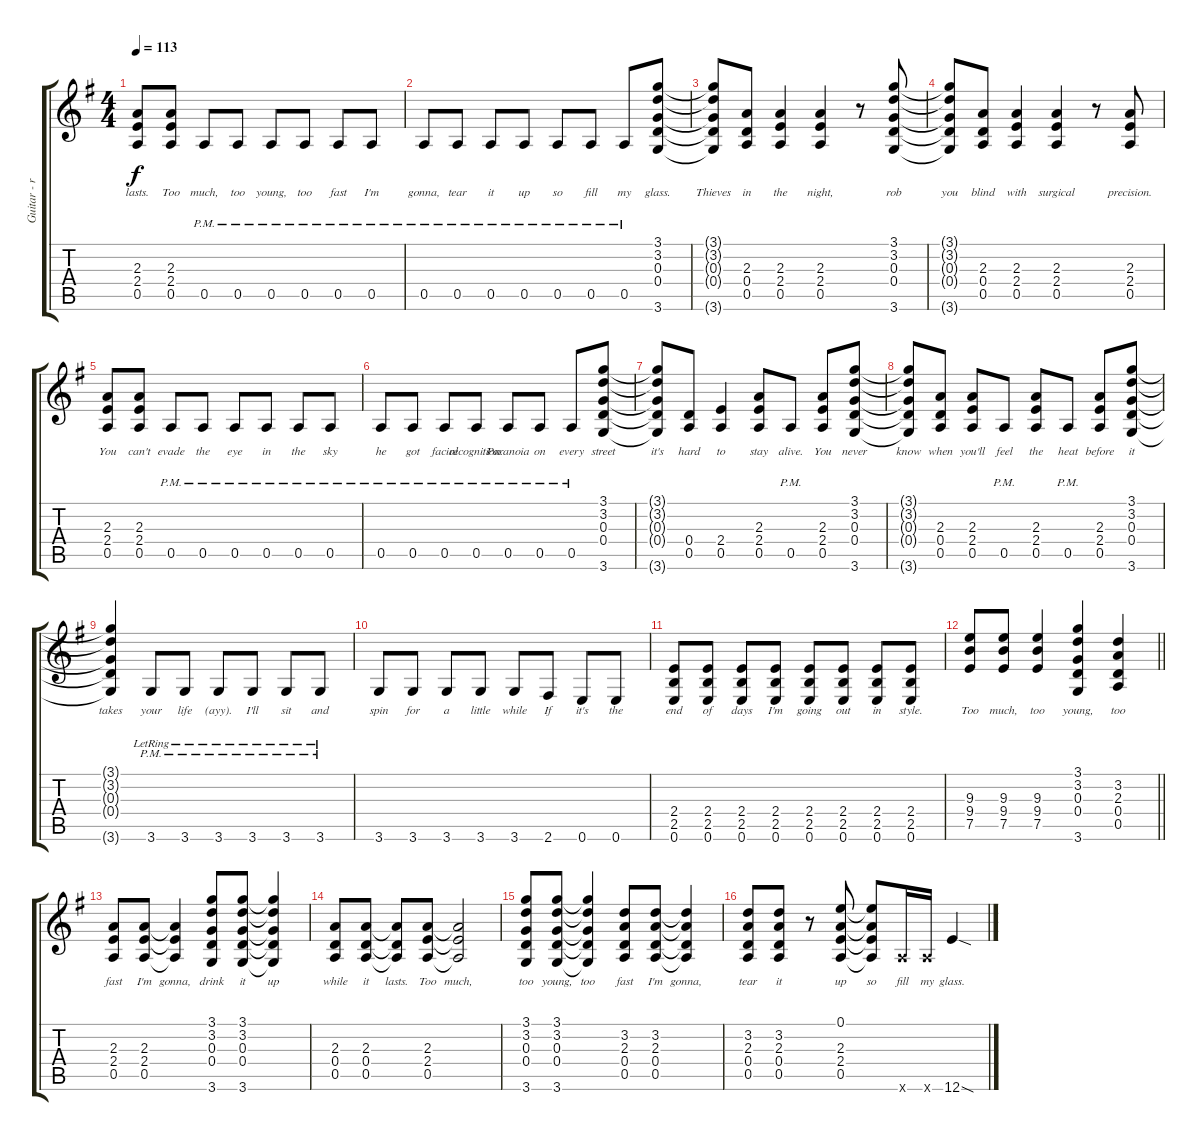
\track ("Guitar - rhythm - right" "Guitar - r") {instrument overdrivenguitar}
\staff {score tabs}
\tuning (E4 B3 G3 D3 A2 E2) {hide}
\ts (4 4)
\tempo 113
\clef g2
\ks g
(2.3{t} 2.4{t} 0.5{t}).8{lyrics (0 "lasts.") lyrics (1 "") lyrics (2 "") lyrics (3 "") lyrics (4 "") dy f} (2.3 2.4 0.5).8{lyrics (0 "Too") lyrics (1 "") lyrics (2 "") lyrics (3 "") lyrics (4 "")} 0.5{pm}.8{lyrics (0 "much,") lyrics (1 "") lyrics (2 "") lyrics (3 "") lyrics (4 "")} 0.5{pm}.8{lyrics (0 "too") lyrics (1 "") lyrics (2 "") lyrics (3 "") lyrics (4 "")} 0.5{pm}.8{lyrics (0 "young,") lyrics (1 "") lyrics (2 "") lyrics (3 "") lyrics (4 "")} 0.5{pm}.8{lyrics (0 "too") lyrics (1 "") lyrics (2 "") lyrics (3 "") lyrics (4 "")} 0.5{pm}.8{lyrics (0 "fast") lyrics (1 "") lyrics (2 "") lyrics (3 "") lyrics (4 "")} 0.5{pm}.8{lyrics (0 "I'm") lyrics (1 "") lyrics (2 "") lyrics (3 "") lyrics (4 "")} |
0.5{pm}.8{lyrics (0 "gonna,") lyrics (1 "") lyrics (2 "") lyrics (3 "") lyrics (4 "")} 0.5{pm}.8{lyrics (0 "tear") lyrics (1 "") lyrics (2 "") lyrics (3 "") lyrics (4 "")} 0.5{pm}.8{lyrics (0 "it") lyrics (1 "") lyrics (2 "") lyrics (3 "") lyrics (4 "")} 0.5{pm}.8{lyrics (0 "up") lyrics (1 "") lyrics (2 "") lyrics (3 "") lyrics (4 "")} 0.5{pm}.8{lyrics (0 "so") lyrics (1 "") lyrics (2 "") lyrics (3 "") lyrics (4 "")} 0.5{pm}.8{lyrics (0 "fill") lyrics (1 "") lyrics (2 "") lyrics (3 "") lyrics (4 "")} 0.5{pm}.8{lyrics (0 "my") lyrics (1 "") lyrics (2 "") lyrics (3 "") lyrics (4 "")} (3.1 3.2 0.3 0.4 3.6).8{lyrics (0 "glass.") lyrics (1 "") lyrics (2 "") lyrics (3 "") lyrics (4 "")} |
(3.1{t} 3.2{t} 0.3{t} 0.4{t} 3.6{t}).8{lyrics (0 "Thieves") lyrics (1 "") lyrics (2 "") lyrics (3 "") lyrics (4 "")} (2.3 0.4 0.5).8{lyrics (0 "in") lyrics (1 "") lyrics (2 "") lyrics (3 "") lyrics (4 "")} (2.3 2.4 0.5).4{lyrics (0 "the") lyrics (1 "") lyrics (2 "") lyrics (3 "") lyrics (4 "")} (2.3 2.4 0.5).4{lyrics (0 "night,") lyrics (1 "") lyrics (2 "") lyrics (3 "") lyrics (4 "")} r.8 (3.1 3.2 0.3 0.4 3.6).8{lyrics (0 "rob") lyrics (1 "") lyrics (2 "") lyrics (3 "") lyrics (4 "")} |
(3.1{t} 3.2{t} 0.3{t} 0.4{t} 3.6{t}).8{lyrics (0 "you") lyrics (1 "") lyrics (2 "") lyrics (3 "") lyrics (4 "")} (2.3 0.4 0.5).8{lyrics (0 "blind") lyrics (1 "") lyrics (2 "") lyrics (3 "") lyrics (4 "")} (2.3 2.4 0.5).4{lyrics (0 "with") lyrics (1 "") lyrics (2 "") lyrics (3 "") lyrics (4 "")} (2.3 2.4 0.5).4{lyrics (0 "surgical") lyrics (1 "") lyrics (2 "") lyrics (3 "") lyrics (4 "")} r.8 (2.3 2.4 0.5).8{lyrics (0 "precision.") lyrics (1 "") lyrics (2 "") lyrics (3 "") lyrics (4 "")} |
(2.3 2.4 0.5).8{lyrics (0 "You") lyrics (1 "") lyrics (2 "") lyrics (3 "") lyrics (4 "")} (2.3 2.4 0.5).8{lyrics (0 "can't") lyrics (1 "") lyrics (2 "") lyrics (3 "") lyrics (4 "")} 0.5{pm}.8{lyrics (0 "evade") lyrics (1 "") lyrics (2 "") lyrics (3 "") lyrics (4 "")} 0.5{pm}.8{lyrics (0 "the") lyrics (1 "") lyrics (2 "") lyrics (3 "") lyrics (4 "")} 0.5{pm}.8{lyrics (0 "eye") lyrics (1 "") lyrics (2 "") lyrics (3 "") lyrics (4 "")} 0.5{pm}.8{lyrics (0 "in") lyrics (1 "") lyrics (2 "") lyrics (3 "") lyrics (4 "")} 0.5{pm}.8{lyrics (0 "the") lyrics (1 "") lyrics (2 "") lyrics (3 "") lyrics (4 "")} 0.5{pm}.8{lyrics (0 "sky") lyrics (1 "") lyrics (2 "") lyrics (3 "") lyrics (4 "")} |
0.5{pm}.8{lyrics (0 "he") lyrics (1 "") lyrics (2 "") lyrics (3 "") lyrics (4 "")} 0.5{pm}.8{lyrics (0 "got") lyrics (1 "") lyrics (2 "") lyrics (3 "") lyrics (4 "")} 0.5{pm}.8{lyrics (0 "facial") lyrics (1 "") lyrics (2 "") lyrics (3 "") lyrics (4 "")} 0.5{pm}.8{lyrics (0 "recognition.") lyrics (1 "") lyrics (2 "") lyrics (3 "") lyrics (4 "")} 0.5{pm}.8{lyrics (0 "Paranoia") lyrics (1 "") lyrics (2 "") lyrics (3 "") lyrics (4 "")} 0.5{pm}.8{lyrics (0 "on") lyrics (1 "") lyrics (2 "") lyrics (3 "") lyrics (4 "")} 0.5{pm}.8{lyrics (0 "every") lyrics (1 "") lyrics (2 "") lyrics (3 "") lyrics (4 "")} (3.1 3.2 0.3 0.4 3.6).8{lyrics (0 "street") lyrics (1 "") lyrics (2 "") lyrics (3 "") lyrics (4 "")} |
(3.1{t} 3.2{t} 0.3{t} 0.4{t} 3.6{t}).8{lyrics (0 "it's") lyrics (1 "") lyrics (2 "") lyrics (3 "") lyrics (4 "")} (0.4 0.5).8{lyrics (0 "hard") lyrics (1 "") lyrics (2 "") lyrics (3 "") lyrics (4 "")} (2.4 0.5).4{lyrics (0 "to") lyrics (1 "") lyrics (2 "") lyrics (3 "") lyrics (4 "")} (2.3 2.4 0.5).8{lyrics (0 "stay") lyrics (1 "") lyrics (2 "") lyrics (3 "") lyrics (4 "")} 0.5{pm}.8{lyrics (0 "alive.") lyrics (1 "") lyrics (2 "") lyrics (3 "") lyrics (4 "")} (2.3 2.4 0.5).8{lyrics (0 "You") lyrics (1 "") lyrics (2 "") lyrics (3 "") lyrics (4 "")} (3.1 3.2 0.3 0.4 3.6).8{lyrics (0 "never") lyrics (1 "") lyrics (2 "") lyrics (3 "") lyrics (4 "")} |
(3.1{t} 3.2{t} 0.3{t} 0.4{t} 3.6{t}).8{lyrics (0 "know") lyrics (1 "") lyrics (2 "") lyrics (3 "") lyrics (4 "")} (2.3 0.4 0.5).8{lyrics (0 "when") lyrics (1 "") lyrics (2 "") lyrics (3 "") lyrics (4 "")} (2.3 2.4 0.5).8{lyrics (0 "you'll") lyrics (1 "") lyrics (2 "") lyrics (3 "") lyrics (4 "")} 0.5{pm}.8{lyrics (0 "feel") lyrics (1 "") lyrics (2 "") lyrics (3 "") lyrics (4 "")} (2.3 2.4 0.5).8{lyrics (0 "the") lyrics (1 "") lyrics (2 "") lyrics (3 "") lyrics (4 "")} 0.5{pm}.8{lyrics (0 "heat") lyrics (1 "") lyrics (2 "") lyrics (3 "") lyrics (4 "")} (2.3 2.4 0.5).8{lyrics (0 "before") lyrics (1 "") lyrics (2 "") lyrics (3 "") lyrics (4 "")} (3.1 3.2 0.3 0.4 3.6).8{lyrics (0 "it") lyrics (1 "") lyrics (2 "") lyrics (3 "") lyrics (4 "")} |
(3.1{t} 3.2{t} 0.3{t} 0.4{t} 3.6{t}).4{lyrics (0 "takes") lyrics (1 "") lyrics (2 "") lyrics (3 "") lyrics (4 "")} 3.6{pm lr}.8{lyrics (0 "your") lyrics (1 "") lyrics (2 "") lyrics (3 "") lyrics (4 "")} 3.6{pm lr}.8{lyrics (0 "life") lyrics (1 "") lyrics (2 "") lyrics (3 "") lyrics (4 "")} 3.6{pm lr}.8{lyrics (0 "(ayy).") lyrics (1 "") lyrics (2 "") lyrics (3 "") lyrics (4 "")} 3.6{pm lr}.8{lyrics (0 "I'll") lyrics (1 "") lyrics (2 "") lyrics (3 "") lyrics (4 "")} 3.6{pm lr}.8{lyrics (0 "sit") lyrics (1 "") lyrics (2 "") lyrics (3 "") lyrics (4 "")} 3.6{pm lr}.8{lyrics (0 "and") lyrics (1 "") lyrics (2 "") lyrics (3 "") lyrics (4 "")} |
3.6.8{lyrics (0 "spin") lyrics (1 "") lyrics (2 "") lyrics (3 "") lyrics (4 "")} 3.6.8{lyrics (0 "for") lyrics (1 "") lyrics (2 "") lyrics (3 "") lyrics (4 "")} 3.6.8{lyrics (0 "a") lyrics (1 "") lyrics (2 "") lyrics (3 "") lyrics (4 "")} 3.6.8{lyrics (0 "little") lyrics (1 "") lyrics (2 "") lyrics (3 "") lyrics (4 "")} 3.6.8{lyrics (0 "while") lyrics (1 "") lyrics (2 "") lyrics (3 "") lyrics (4 "")} 2.6.8{lyrics (0 "If") lyrics (1 "") lyrics (2 "") lyrics (3 "") lyrics (4 "")} 0.6.8{lyrics (0 "it's") lyrics (1 "") lyrics (2 "") lyrics (3 "") lyrics (4 "")} 0.6.8{lyrics (0 "the") lyrics (1 "") lyrics (2 "") lyrics (3 "") lyrics (4 "")} |
(2.4 2.5 0.6).8{lyrics (0 "end") lyrics (1 "") lyrics (2 "") lyrics (3 "") lyrics (4 "")} (2.4 2.5 0.6).8{lyrics (0 "of") lyrics (1 "") lyrics (2 "") lyrics (3 "") lyrics (4 "")} (2.4 2.5 0.6).8{lyrics (0 "days") lyrics (1 "") lyrics (2 "") lyrics (3 "") lyrics (4 "")} (2.4 2.5 0.6).8{lyrics (0 "I'm") lyrics (1 "") lyrics (2 "") lyrics (3 "") lyrics (4 "")} (2.4 2.5 0.6).8{lyrics (0 "going") lyrics (1 "") lyrics (2 "") lyrics (3 "") lyrics (4 "")} (2.4 2.5 0.6).8{lyrics (0 "out") lyrics (1 "") lyrics (2 "") lyrics (3 "") lyrics (4 "")} (2.4 2.5 0.6).8{lyrics (0 "in") lyrics (1 "") lyrics (2 "") lyrics (3 "") lyrics (4 "")} (2.4 2.5 0.6).8{lyrics (0 "style.") lyrics (1 "") lyrics (2 "") lyrics (3 "") lyrics (4 "")} |
\barLineRight lightlight
(9.3 9.4 7.5).8{lyrics (0 "Too") lyrics (1 "") lyrics (2 "") lyrics (3 "") lyrics (4 "")} (9.3 9.4 7.5).8{lyrics (0 "much,") lyrics (1 "") lyrics (2 "") lyrics (3 "") lyrics (4 "")} (9.3 9.4 7.5).4{lyrics (0 "too") lyrics (1 "") lyrics (2 "") lyrics (3 "") lyrics (4 "")} (3.1 3.2 0.3 0.4 3.6).4{lyrics (0 "young,") lyrics (1 "") lyrics (2 "") lyrics (3 "") lyrics (4 "")} (3.2 2.3 0.4 0.5).4{lyrics (0 "too") lyrics (1 "") lyrics (2 "") lyrics (3 "") lyrics (4 "")} |
(2.3 2.4 0.5).8{lyrics (0 "fast") lyrics (1 "") lyrics (2 "") lyrics (3 "") lyrics (4 "")} (2.3 2.4 0.5).8{lyrics (0 "I'm") lyrics (1 "") lyrics (2 "") lyrics (3 "") lyrics (4 "")} (2.3{t} 2.4{t} 0.5{t}).4{lyrics (0 "gonna,") lyrics (1 "") lyrics (2 "") lyrics (3 "") lyrics (4 "")} (3.1 3.2 0.3 0.4 3.6).8{lyrics (0 "drink") lyrics (1 "") lyrics (2 "") lyrics (3 "") lyrics (4 "")} (3.1 3.2 0.3 0.4 3.6).8{lyrics (0 "it") lyrics (1 "") lyrics (2 "") lyrics (3 "") lyrics (4 "")} (3.1{t} 3.2{t} 0.3{t} 0.4{t} 3.6{t}).4{lyrics (0 "up") lyrics (1 "") lyrics (2 "") lyrics (3 "") lyrics (4 "")} |
(2.3 0.4 0.5).8{lyrics (0 "while") lyrics (1 "") lyrics (2 "") lyrics (3 "") lyrics (4 "")} (2.3 0.4 0.5).8{lyrics (0 "it") lyrics (1 "") lyrics (2 "") lyrics (3 "") lyrics (4 "")} (2.3{t} 0.4{t} 0.5{t}).8{lyrics (0 "lasts.") lyrics (1 "") lyrics (2 "") lyrics (3 "") lyrics (4 "")} (2.3 2.4 0.5).8{lyrics (0 "Too") lyrics (1 "") lyrics (2 "") lyrics (3 "") lyrics (4 "")} (2.3{t} 2.4{t} 0.5{t}).2{lyrics (0 "much,") lyrics (1 "") lyrics (2 "") lyrics (3 "") lyrics (4 "")} |
(3.1 3.2 0.3 0.4 3.6).8{lyrics (0 "too") lyrics (1 "") lyrics (2 "") lyrics (3 "") lyrics (4 "")} (3.1 3.2 0.3 0.4 3.6).8{lyrics (0 "young,") lyrics (1 "") lyrics (2 "") lyrics (3 "") lyrics (4 "")} (3.1{t} 3.2{t} 0.3{t} 0.4{t} 3.6{t}).4{lyrics (0 "too") lyrics (1 "") lyrics (2 "") lyrics (3 "") lyrics (4 "")} (3.2 2.3 0.4 0.5).8{lyrics (0 "fast") lyrics (1 "") lyrics (2 "") lyrics (3 "") lyrics (4 "")} (3.2 2.3 0.4 0.5).8{lyrics (0 "I'm") lyrics (1 "") lyrics (2 "") lyrics (3 "") lyrics (4 "")} (3.2{t} 2.3{t} 0.4{t} 0.5{t}).4{lyrics (0 "gonna,") lyrics (1 "") lyrics (2 "") lyrics (3 "") lyrics (4 "")} |
(3.2 2.3 0.4 0.5).8{lyrics (0 "tear") lyrics (1 "") lyrics (2 "") lyrics (3 "") lyrics (4 "")} (3.2 2.3 0.4 0.5).8{lyrics (0 "it") lyrics (1 "") lyrics (2 "") lyrics (3 "") lyrics (4 "")} r.8 (0.1 2.3 2.4 0.5).8{lyrics (0 "up") lyrics (1 "") lyrics (2 "") lyrics (3 "") lyrics (4 "")} (0.1{t} 2.3{t} 2.4{t} 0.5{t}).8{lyrics (0 "so") lyrics (1 "") lyrics (2 "") lyrics (3 "") lyrics (4 "")} 5.6{x}.16{lyrics (0 "fill") lyrics (1 "") lyrics (2 "") lyrics (3 "") lyrics (4 "")} 5.6{x}.16{lyrics (0 "my") lyrics (1 "") lyrics (2 "") lyrics (3 "") lyrics (4 "")} 12.6{sod}.4{lyrics (0 "glass.") lyrics (1 "") lyrics (2 "") lyrics (3 "") lyrics (4 "")}
